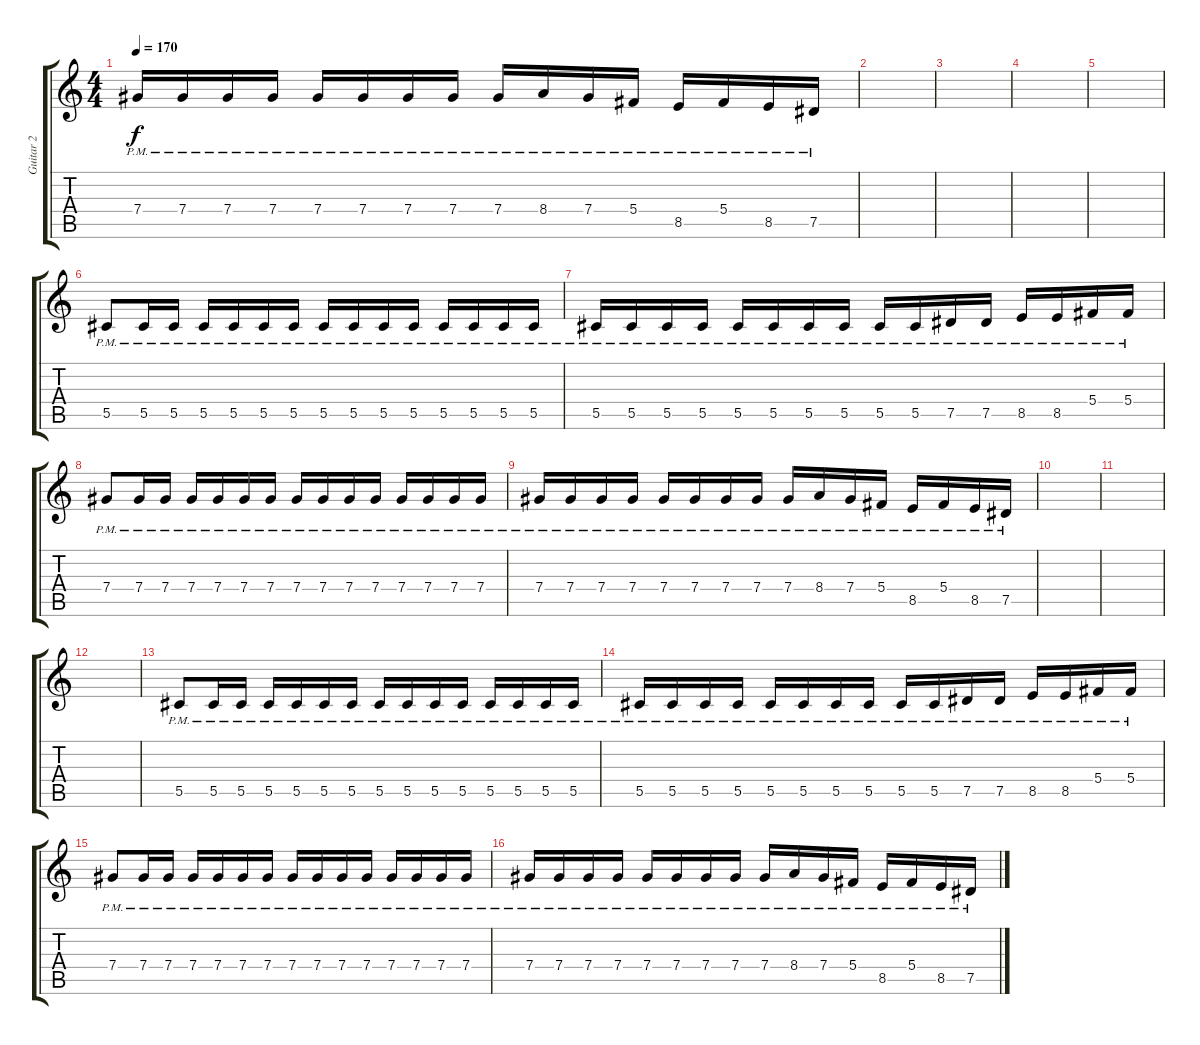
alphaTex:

\track ("Guitar 2" "Guitar 2") {instrument overdrivenguitar}
\staff {score tabs}
\tuning (Eb4 Bb3 Gb3 Db3 Ab2 Eb2) {hide}
\ts (4 4)
\tempo 170
\clef g2
\ks c
7.4{pm}.16{dy f} 7.4{pm}.16 7.4{pm}.16 7.4{pm}.16 7.4{pm}.16 7.4{pm}.16 7.4{pm}.16 7.4{pm}.16 7.4{pm}.16 8.4{pm}.16 7.4{pm}.16 5.4{pm}.16 8.5{pm}.16 5.4{pm}.16 8.5{pm}.16 7.5{pm}.16 |
|
|
|
|
5.5{pm}.8 5.5{pm}.16 5.5{pm}.16 5.5{pm}.16 5.5{pm}.16 5.5{pm}.16 5.5{pm}.16 5.5{pm}.16 5.5{pm}.16 5.5{pm}.16 5.5{pm}.16 5.5{pm}.16 5.5{pm}.16 5.5{pm}.16 5.5{pm}.16 |
5.5{pm}.16 5.5{pm}.16 5.5{pm}.16 5.5{pm}.16 5.5{pm}.16 5.5{pm}.16 5.5{pm}.16 5.5{pm}.16 5.5{pm}.16 5.5{pm}.16 7.5{pm}.16 7.5{pm}.16 8.5{pm}.16 8.5{pm}.16 5.4{pm}.16 5.4{pm}.16 |
7.4{pm}.8 7.4{pm}.16 7.4{pm}.16 7.4{pm}.16 7.4{pm}.16 7.4{pm}.16 7.4{pm}.16 7.4{pm}.16 7.4{pm}.16 7.4{pm}.16 7.4{pm}.16 7.4{pm}.16 7.4{pm}.16 7.4{pm}.16 7.4{pm}.16 |
7.4{pm}.16 7.4{pm}.16 7.4{pm}.16 7.4{pm}.16 7.4{pm}.16 7.4{pm}.16 7.4{pm}.16 7.4{pm}.16 7.4{pm}.16 8.4{pm}.16 7.4{pm}.16 5.4{pm}.16 8.5{pm}.16 5.4{pm}.16 8.5{pm}.16 7.5{pm}.16 |
|
|
|
5.5{pm}.8 5.5{pm}.16 5.5{pm}.16 5.5{pm}.16 5.5{pm}.16 5.5{pm}.16 5.5{pm}.16 5.5{pm}.16 5.5{pm}.16 5.5{pm}.16 5.5{pm}.16 5.5{pm}.16 5.5{pm}.16 5.5{pm}.16 5.5{pm}.16 |
5.5{pm}.16 5.5{pm}.16 5.5{pm}.16 5.5{pm}.16 5.5{pm}.16 5.5{pm}.16 5.5{pm}.16 5.5{pm}.16 5.5{pm}.16 5.5{pm}.16 7.5{pm}.16 7.5{pm}.16 8.5{pm}.16 8.5{pm}.16 5.4{pm}.16 5.4{pm}.16 |
7.4{pm}.8 7.4{pm}.16 7.4{pm}.16 7.4{pm}.16 7.4{pm}.16 7.4{pm}.16 7.4{pm}.16 7.4{pm}.16 7.4{pm}.16 7.4{pm}.16 7.4{pm}.16 7.4{pm}.16 7.4{pm}.16 7.4{pm}.16 7.4{pm}.16 |
7.4{pm}.16 7.4{pm}.16 7.4{pm}.16 7.4{pm}.16 7.4{pm}.16 7.4{pm}.16 7.4{pm}.16 7.4{pm}.16 7.4{pm}.16 8.4{pm}.16 7.4{pm}.16 5.4{pm}.16 8.5{pm}.16 5.4{pm}.16 8.5{pm}.16 7.5{pm}.16
